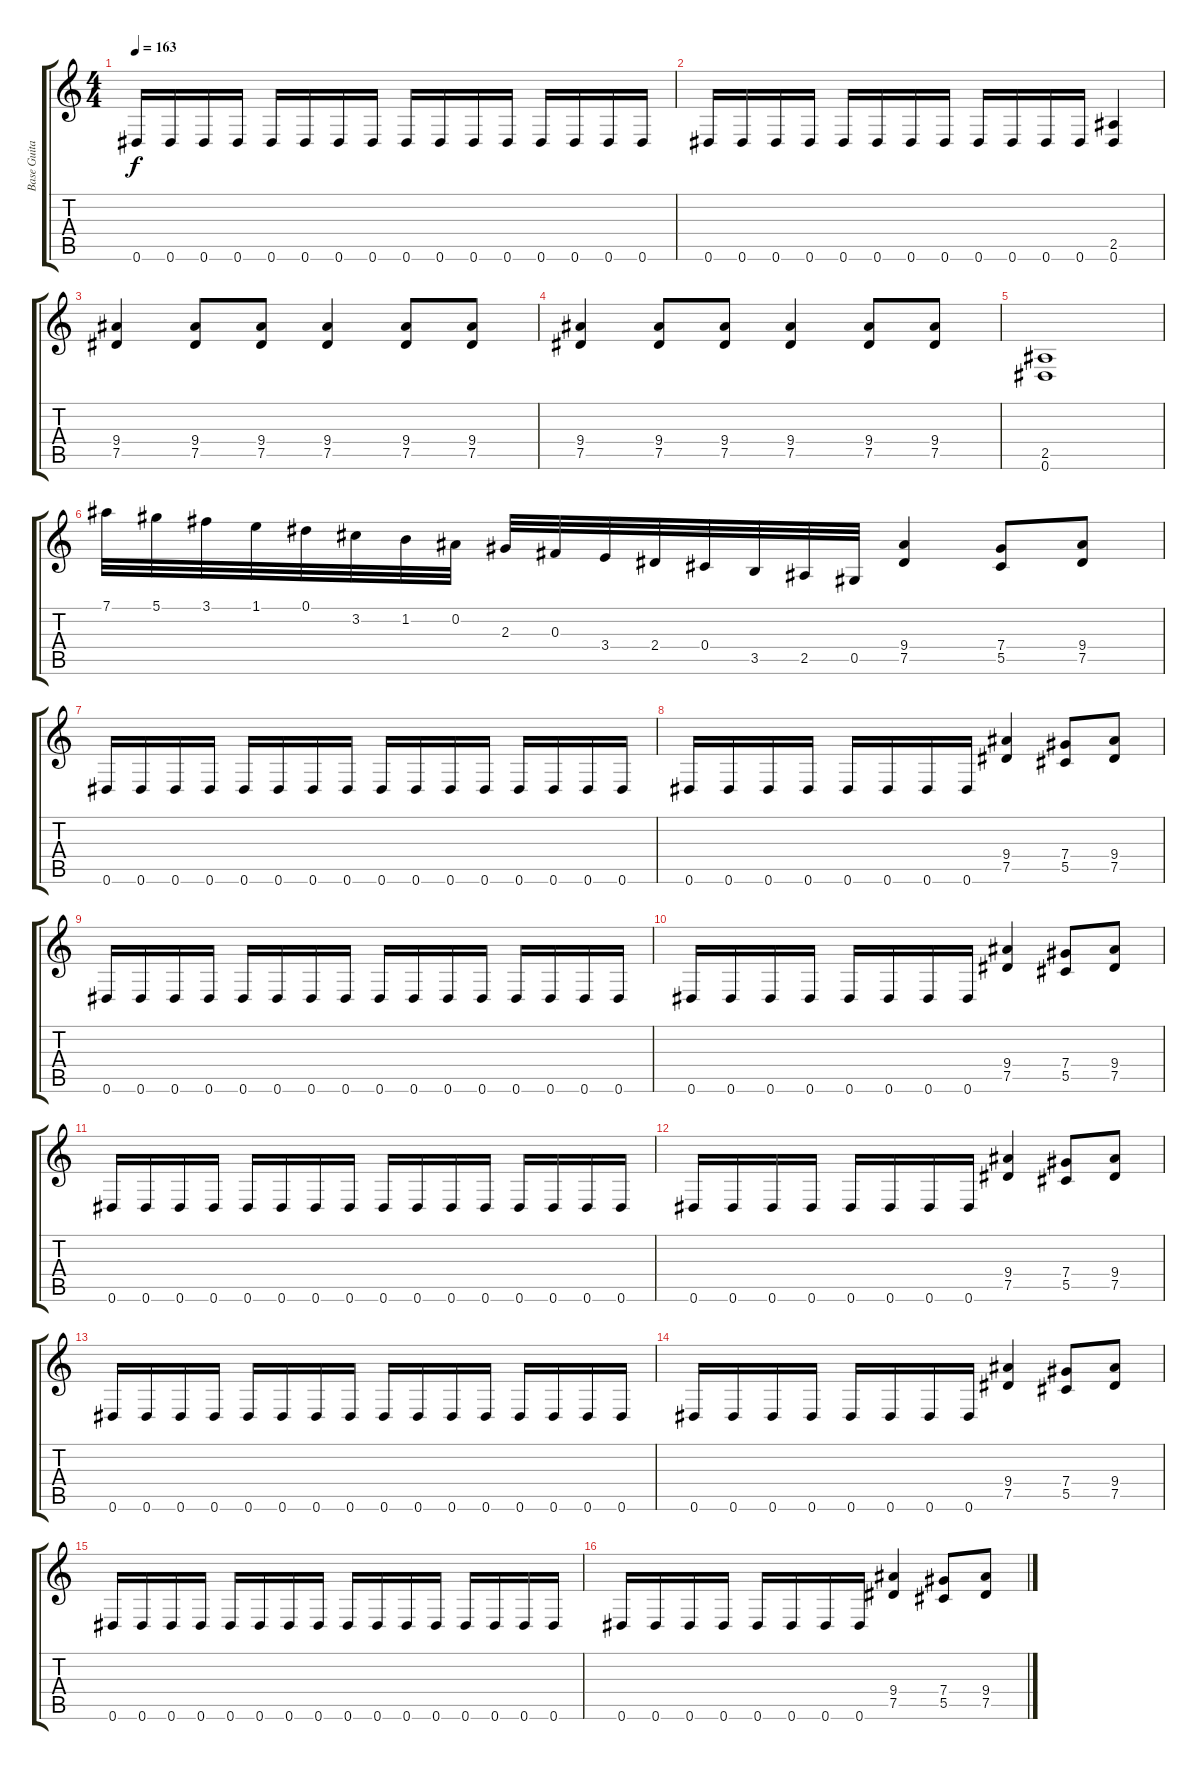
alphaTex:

\track ("Base Guitar" "Base Guita") {instrument distortionguitar}
\staff {score tabs}
\tuning (Eb4 Bb3 Gb3 Db3 Ab2 Eb2) {hide}
\ts (4 4)
\tempo 163
\clef g2
\ks c
0.6.16{dy f} 0.6.16 0.6.16 0.6.16 0.6.16 0.6.16 0.6.16 0.6.16 0.6.16 0.6.16 0.6.16 0.6.16 0.6.16 0.6.16 0.6.16 0.6.16 |
0.6.16 0.6.16 0.6.16 0.6.16 0.6.16 0.6.16 0.6.16 0.6.16 0.6.16 0.6.16 0.6.16 0.6.16 (2.5 0.6).4 |
(9.4 7.5).4 (9.4 7.5).8 (9.4 7.5).8 (9.4 7.5).4 (9.4 7.5).8 (9.4 7.5).8 |
(9.4 7.5).4 (9.4 7.5).8 (9.4 7.5).8 (9.4 7.5).4 (9.4 7.5).8 (9.4 7.5).8 |
(2.5 0.6).1 |
7.1.32{instrument guitarfretnoise} 5.1.32 3.1.32 1.1.32 0.1.32 3.2.32 1.2.32 0.2.32 2.3.32 0.3.32 3.4.32 2.4.32 0.4.32 3.5.32 2.5.32 0.5.32 (9.4 7.5).4{instrument distortionguitar} (7.4 5.5).8 (9.4 7.5).8 |
0.6.16 0.6.16 0.6.16 0.6.16 0.6.16 0.6.16 0.6.16 0.6.16 0.6.16 0.6.16 0.6.16 0.6.16 0.6.16 0.6.16 0.6.16 0.6.16 |
0.6.16 0.6.16 0.6.16 0.6.16 0.6.16 0.6.16 0.6.16 0.6.16 (9.4 7.5).4 (7.4 5.5).8 (9.4 7.5).8 |
0.6.16 0.6.16 0.6.16 0.6.16 0.6.16 0.6.16 0.6.16 0.6.16 0.6.16 0.6.16 0.6.16 0.6.16 0.6.16 0.6.16 0.6.16 0.6.16 |
0.6.16 0.6.16 0.6.16 0.6.16 0.6.16 0.6.16 0.6.16 0.6.16 (9.4 7.5).4 (7.4 5.5).8 (9.4 7.5).8 |
0.6.16 0.6.16 0.6.16 0.6.16 0.6.16 0.6.16 0.6.16 0.6.16 0.6.16 0.6.16 0.6.16 0.6.16 0.6.16 0.6.16 0.6.16 0.6.16 |
0.6.16 0.6.16 0.6.16 0.6.16 0.6.16 0.6.16 0.6.16 0.6.16 (9.4 7.5).4 (7.4 5.5).8 (9.4 7.5).8 |
0.6.16 0.6.16 0.6.16 0.6.16 0.6.16 0.6.16 0.6.16 0.6.16 0.6.16 0.6.16 0.6.16 0.6.16 0.6.16 0.6.16 0.6.16 0.6.16 |
0.6.16 0.6.16 0.6.16 0.6.16 0.6.16 0.6.16 0.6.16 0.6.16 (9.4 7.5).4 (7.4 5.5).8 (9.4 7.5).8 |
0.6.16 0.6.16 0.6.16 0.6.16 0.6.16 0.6.16 0.6.16 0.6.16 0.6.16 0.6.16 0.6.16 0.6.16 0.6.16 0.6.16 0.6.16 0.6.16 |
0.6.16 0.6.16 0.6.16 0.6.16 0.6.16 0.6.16 0.6.16 0.6.16 (9.4 7.5).4 (7.4 5.5).8 (9.4 7.5).8
